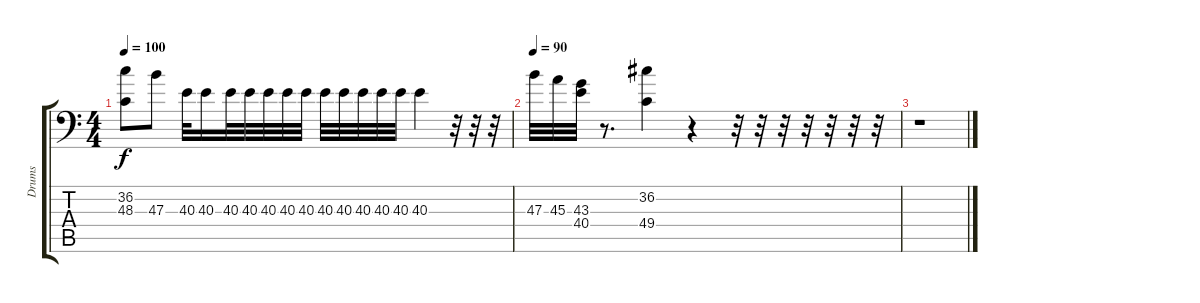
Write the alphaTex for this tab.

\track ("Drums" "Drums") {instrument acousticgrandpiano}
\staff {score tabs}
\tuning (C-1 C-1 C-1 C-1 C-1 C-1) {hide}
\ts (4 4)
\tempo 100
\clef f4
\ks c
(36.2 48.3).8{dy f} 47.3.8 40.3.32 40.3.16 40.3.32 40.3.32 40.3.32 40.3.32 40.3.32 40.3.32 40.3.32 40.3.32 40.3.32 40.3.32 40.3.4 r.32 r.32 r.32 |
\tempo 90
47.3.32 45.3.32 (43.3 40.4).32 r.8{d} (36.2 49.4).4 r.4 r.32 r.32 r.32 r.32 r.32 r.32 r.32 |
r.1
